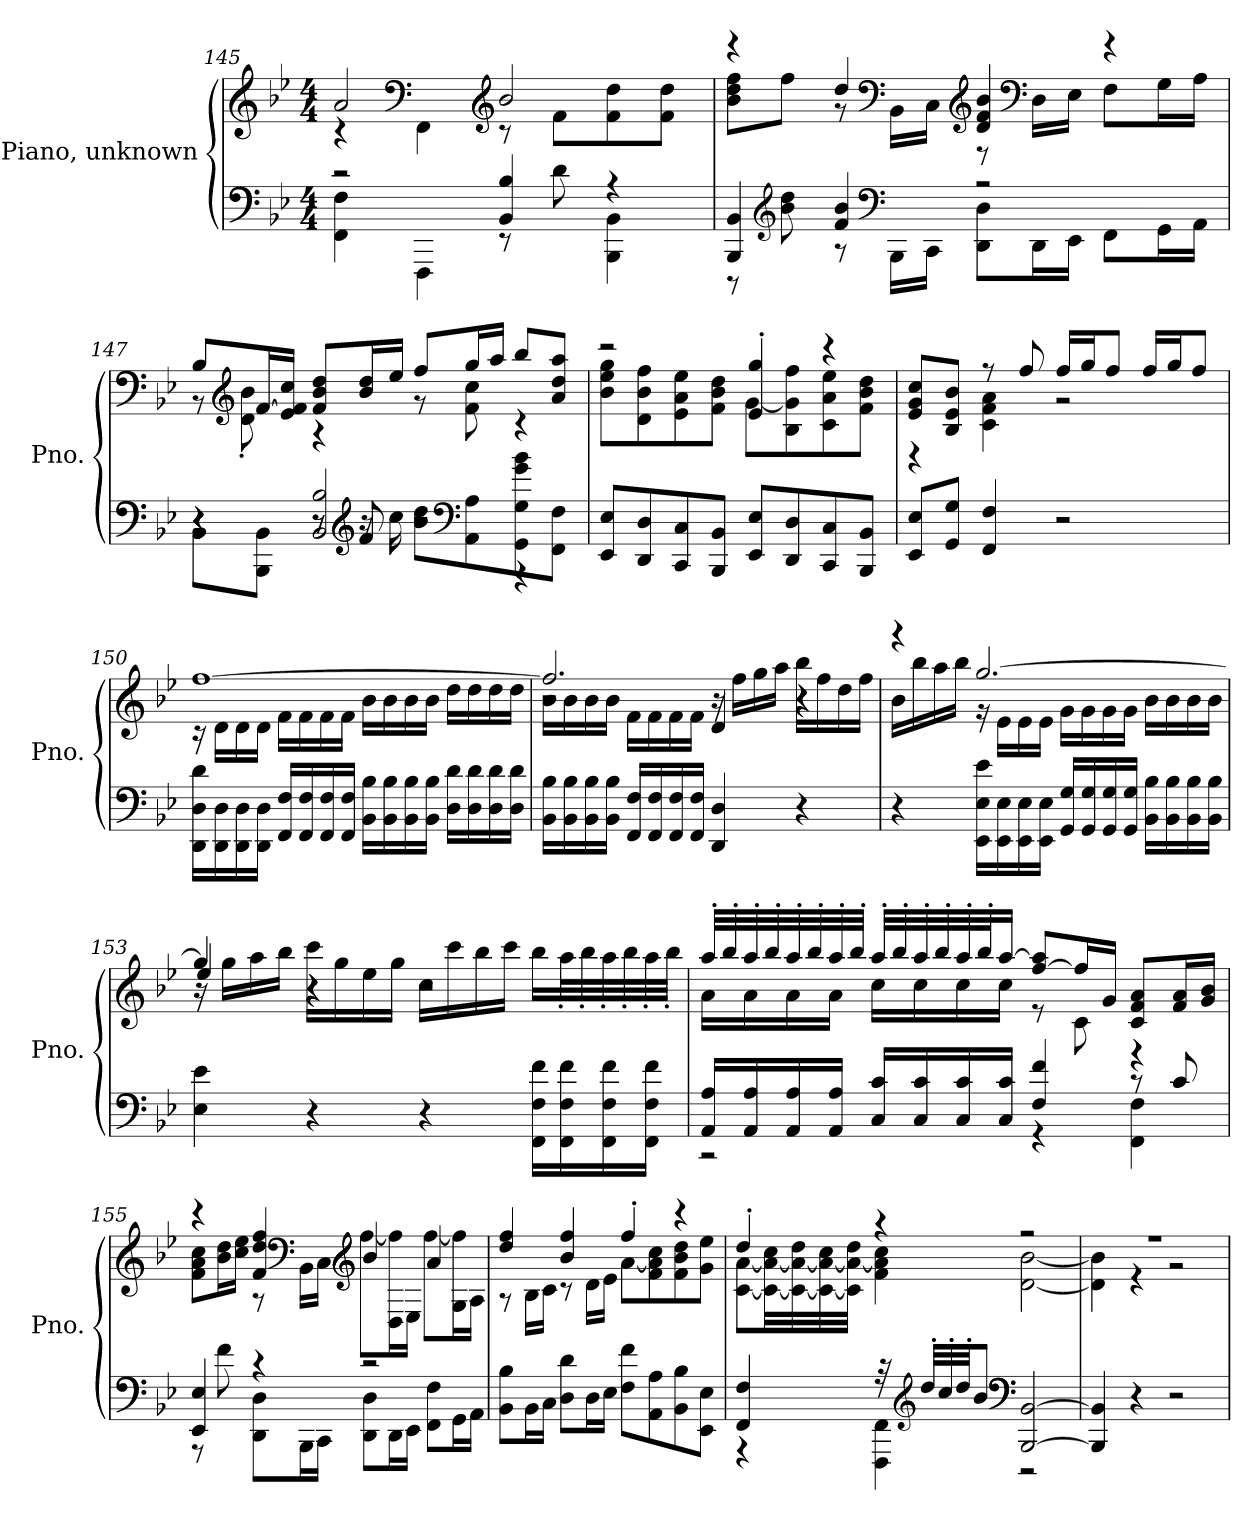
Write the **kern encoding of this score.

**kern	**kern
*part1	*part1
*staff2	*staff1
*I"Piano, unknown	*
*I'Pno.	*
*clefF4	*clefG2
*k[b-e-]	*k[b-e-]
*M4/4	*M4/4
=145	=145
*^	*^
2r	4FF\ 4F\	2a/	4r
*	*	*clefF4	*
.	4FFF\	.	4FF\
*	*	*clefG2	*
4BB-/ 4B-/	8r	2b-/	8r
.	8d\	.	8f\L
4r	4BBB-\ 4BB-\	.	8f\ 8dd\
.	.	.	8f\ 8dd\J
=146	=146	=146	=146
4BBB-/ 4BB-/	8r	4r	8b-\ 8dd\ 8ff\L
*clefG2	*	*	*
.	8b-\ 8dd\	.	8ff\J
4f/ 4b-/	8r	4dd/	8r
*clefF4	*	*clefF4	*
.	16BBB-\LL	.	16BB-\LL
.	16CC\JJ	.	16C\JJ
*	*	*clefG2	*
2r	8DD\ 8D\L	4d/ 4f/ 4b-/	8r
*	*	*clefF4	*
.	16DD\L	.	16D\LL
.	16EE-\JJ	.	16E-\JJ
.	8FF\L	4r	8F\L
.	16GG\L	.	16G\L
.	16AA\JJ	.	16A\JJ
!!LO:LB:g=z	!!
=147	=147	=147	=147
*	*^	*	*
4r	8BB-\L	4r	8B-/L	8r
*	*	*	*clefG2	*
.	8BBB-\ 8BB-\J	.	[16f/L	8d\' 8b-\'
.	.	.	16e-/ 16f/] 16cc/JJ	.
8r	8r	2BB-/ 2B-/	8f/ 8b-/ 8dd/L	4r
*clefG2	*	*	*	*
8f/	16r	.	16b-/ 16dd/L	.
.	16cc\	.	16ee-/JJ	.
2r	8b-\ 8dd\L	.	8ff/L	8r
*clefF4	*	*	*	*
.	8AA\ 8A\	.	16gg/L	8f\ 8cc\
.	.	.	16aa/JJ	.
.	8GG\ 8G\ 8g\ 8b-\	4r	8bb-/L	4r
.	8FF\ 8F\J	.	8a/ 8dd/ 8aa/J	.
*v	*v	*v	*	*
=148	=148	=148
8EE-/ 8E-/L	2r	8b-\ 8ee-\ 8gg\L
8DD/ 8D/	.	8d\ 8b-\ 8ff\
8CC/ 8C/	.	8e-\ 8a\ 8ee-\
8BBB-/ 8BB-/J	.	8f\ 8b-\ 8dd\J
8EE-/ 8E-/L	4e-/' 4gg/'	[8g\L
8DD/ 8D/	.	8B-\ 8g\] 8ff\
8CC/ 8C/	4r	8c\ 8a\ 8ee-\
8BBB-/ 8BB-/J	.	8f\ 8b-\ 8dd\J
=149	=149	=149
8EE-/ 8E-/L	8e-/ 8g/ 8cc/L	4r
8GG/ 8G/J	8B-/ 8e-/ 8b-/J	.
4FF/ 4F/	8r	4c\ 4f\ 4a\
.	8ff/	.
2r	16ff/LL	2r
.	16gg/J	.
.	8ff/J	.
.	16ff/LL	.
.	16gg/J	.
.	8ff/J	.
!!LO:LB:g=z	!!
=150	=150	=150
16DD\ 16D\ 16d\LL	[1ff	16r
16DD\ 16D\	.	16d\LL
16DD\ 16D\	.	16d\
16DD\ 16D\JJ	.	16d\JJ
16FF/ 16F/LL	.	16f\LL
16FF/ 16F/	.	16f\
16FF/ 16F/	.	16f\
16FF/ 16F/JJ	.	16f\JJ
16BB-\ 16B-\LL	.	16b-\LL
16BB-\ 16B-\	.	16b-\
16BB-\ 16B-\	.	16b-\
16BB-\ 16B-\JJ	.	16b-\JJ
16D\ 16d\LL	.	16dd\LL
16D\ 16d\	.	16dd\
16D\ 16d\	.	16dd\
16D\ 16d\JJ	.	16dd\JJ
=151	=151	=151
*	*	*^
16BB-\ 16B-\LL	2.ff/]	16b-\LL	2r
16BB-\ 16B-\	.	16b-\	.
16BB-\ 16B-\	.	16b-\	.
16BB-\ 16B-\JJ	.	16b-\JJ	.
16FF/ 16F/LL	.	16f\LL	.
16FF/ 16F/	.	16f\	.
16FF/ 16F/	.	16f\	.
16FF/ 16F/JJ	.	16f\JJ	.
4DD/ 4D/	.	16r	4d/
.	.	16ff\LL	.
.	.	16gg\	.
.	.	16aa\JJ	.
4r	4r	16bb-\LL	4r
.	.	16ff\	.
.	.	16dd\	.
.	.	16ff\JJ	.
*	*	*v	*v
!!LO:LB:g=z
=152	=152	=152
4r	4r	16b-\LL
.	.	16bb-\
.	.	16aa\
.	.	16bb-\JJ
16EE-\ 16E-\ 16e-\LL	[2.gg/	16r
16EE-\ 16E-\	.	16e-\LL
16EE-\ 16E-\	.	16e-\
16EE-\ 16E-\JJ	.	16e-\JJ
16GG/ 16G/LL	.	16g\LL
16GG/ 16G/	.	16g\
16GG/ 16G/	.	16g\
16GG/ 16G/JJ	.	16g\JJ
16BB-\ 16B-\LL	.	16b-\LL
16BB-\ 16B-\	.	16b-\
16BB-\ 16B-\	.	16b-\
16BB-\ 16B-\JJ	.	16b-\JJ
=153	=153	=153
*	*	*^
4E-\ 4e-\	4gg/]	16r	4ee-/
.	.	16gg\LL	.
.	.	16aa\	.
.	.	16bb-\JJ	.
4r	4r	16ccc\LL	4r
.	.	16gg\	.
.	.	16ee-\	.
.	.	16gg\JJ	.
4r	2r	16cc\LL	2r
.	.	16ccc\	.
.	.	16bb-\	.
.	.	16ccc\JJ	.
16FF\ 16F\ 16f\LL	.	16bb-\LL	.
16FF\ 16F\ 16f\	.	32aa'\L	.
.	.	32bb-'\	.
16FF\ 16F\ 16f\	.	32aa'\	.
.	.	32bb-'\	.
16FF\ 16F\ 16f\JJ	.	32aa'\	.
.	.	32bb-'\JJJ	.
*	*	*v	*v
!!LO:PB:g=z
=154	=154	=154
*^	*	*
16AA/ 16A/LL	2r	32aa'/LLL	16a\LL
.	.	32bb-'/	.
16AA/ 16A/	.	32aa'/	16a\
.	.	32bb-'/	.
16AA/ 16A/	.	32aa'/	16a\
.	.	32bb-'/	.
16AA/ 16A/JJ	.	32aa'/	16a\JJ
.	.	32bb-'/JJJ	.
16C/ 16c/LL	.	32aa'/LLL	16cc\LL
.	.	32bb-'/	.
16C/ 16c/	.	32aa'/	16cc\
.	.	32bb-'/	.
16C/ 16c/	.	32aa'/	16cc\
.	.	32bb-'/J	.
16C/ 16c/JJ	.	[16aa/JJ	16cc\JJ
4F/ 4f/	4r	[8ff/ 8aa/]L	8r
.	.	16ff/L]	8c\
.	.	16g/JJ	.
8r	4FF\ 4F\	8c/ 8f/ 8a/L	4r
8c/	.	16f/ 16a/L	.
.	.	16g/ 16b-/JJ	.
!!LO:LB:g=z	!!
=155	=155	=155	=155
4EE-/ 4E-/	8r	4r	8f\ 8a\ 8cc\L
.	8f\	.	16b-\ 16dd\L
.	.	.	16cc\ 16ee-\JJ
4r	8DD\ 8D\L	4f/ 4dd/ 4ff/	8r
*	*	*clefF4	*
.	16BBB-\L	.	16BB-\LL
.	16CC\JJ	.	16C\JJ
*	*	*clefG2	*
2r	8DD\ 8D\L	4b-/	[8ff\L
.	16DD\L	.	16D\ 16ff\]L
.	16EE-\JJ	.	16E-\JJ
.	8FF\ 8F\L	4a/	[8ff\L
.	16GG\L	.	16G\ 16ff\]L
.	16AA\JJ	.	16A\JJ
*v	*v	*	*
=156	=156	=156
8BB-\ 8B-\L	4dd/ 4ff/	8r
16BB-\L	.	16B-\LL
16C\JJ	.	16c\JJ
8D\ 8d\L	4b-/ 4ff/	8r
16D\L	.	16d\LL
16E-\JJ	.	16e-\JJ
8F\ 8f\L	4ff'/	[8a\L
8AA\ 8A\	.	8f\ 8a\] 8cc\
8BB-\ 8B-\	4r	8f\ 8b-\ 8dd\
8EE-\ 8E-\J	.	8g\ 8ee-\J
!!LO:LB:g=z	!!
=157	=157	=157
*^	*	*
4FF/ 4F/	4r	4dd'/	[8c\ [8a\L
.	.	.	32c\_ 32a\_ 32cc\LL
.	.	.	32c\_ 32a\_ 32dd\
.	.	.	32c\_ 32a\_ 32cc\
.	.	.	32c\] 32a\_ 32dd\JJJ
32r	4FFF\ 4FF\	4r	4f\ 4a\] 4cc\
*clefG2	*	*	*
32dd'/LLL	.	.	.
32cc'/	.	.	.
32dd'/JJ	.	.	.
8b-/J	.	.	.
*clefF4	*	*	*
[2BBB-/ [2BB-/	2r	2r	[2d\ [2b-\
*v	*v	*	*
=158	=158	=158
4BBB-/] 4BB-/]	1r	4d\] 4b-\]
4r	.	4r
2r	.	2r
*	*v	*v
=	=
*-	*-
